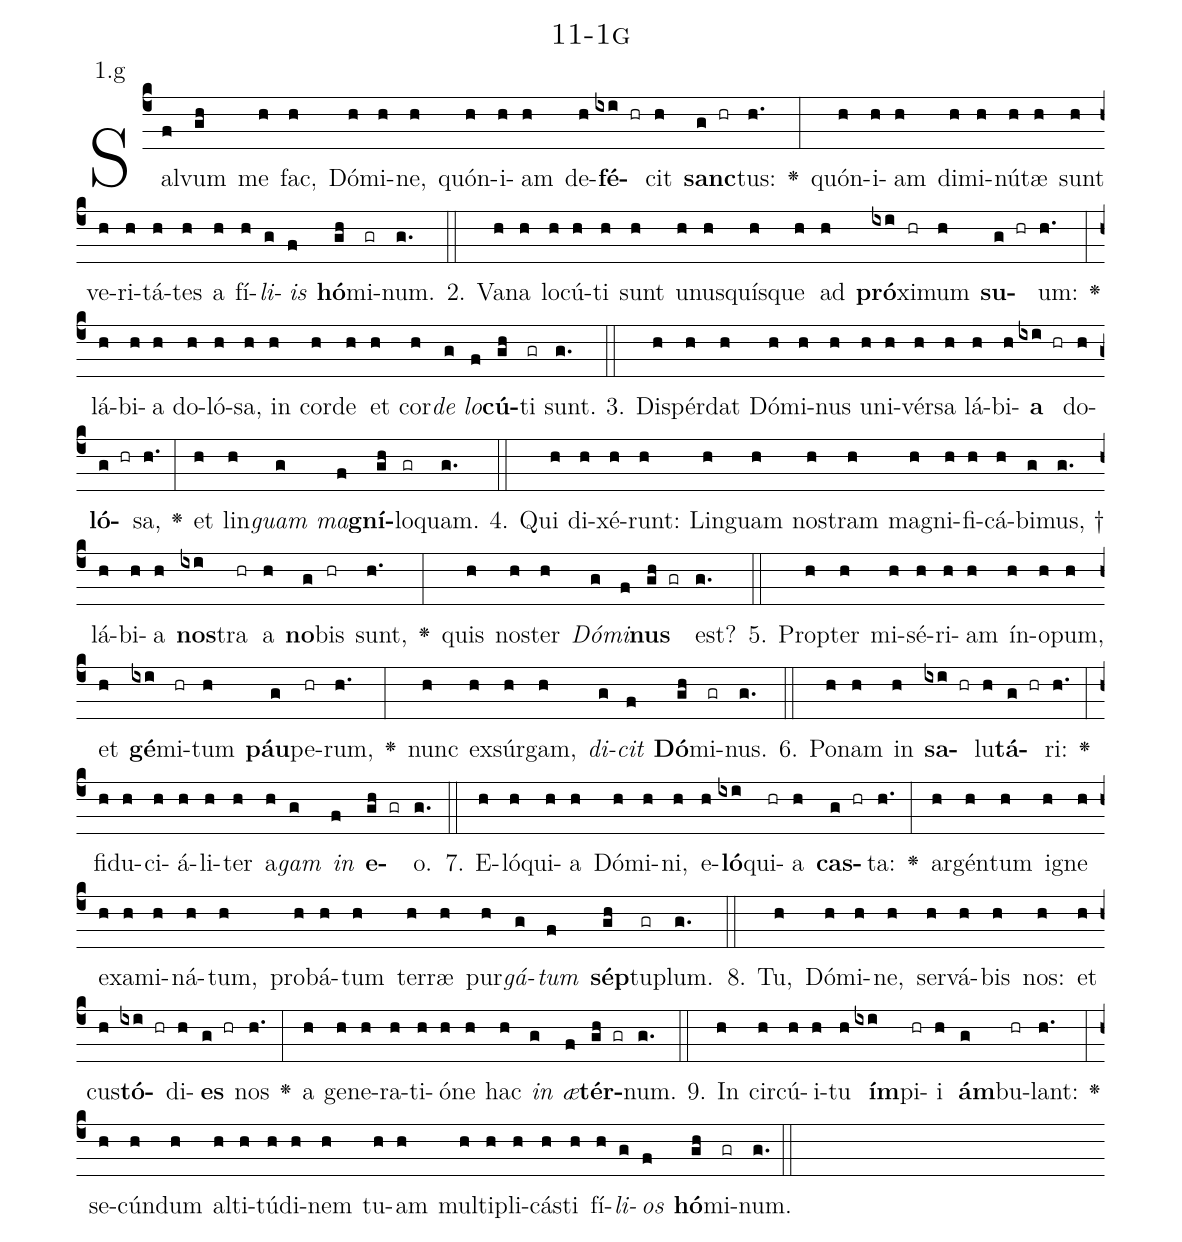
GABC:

name: 11-1g;
annotation: 1.g;
%%
(c4)Sal(f)vum(gh) me(h) fac,(h) Dó(h)mi(h)ne,(h) quón(h)i(h)am(h) de(h)<b>fé</b>(ixi hr)cit(h) <b>sanc</b>(g hr)tus:(h.) <v>\greheightstar</v>(:) quón(h)i(h)am(h) di(h)mi(h)nú(h)tæ(h) sunt(h) ve(h)ri(h)tá(h)tes(h) a(h) fí(h)<i>li</i>(g)<i>is</i>(f) <b>hó</b>(gh)mi(gr)num.(g.) (::)
2. Va(h)na(h) lo(h)cú(h)ti(h) sunt(h) u(h)nus(h)quís(h)que(h) ad(h) <b>pró</b>(ixi)xi(hr)mum(h) <b>su</b>(g hr)um:(h.) <v>\greheightstar</v>(:) lá(h)bi(h)a(h) do(h)ló(h)sa,(h) in(h) cor(h)de(h) et(h) cor(h)<i>de</i>(g) <i>lo</i>(f)<b>cú</b>(gh)ti(gr) sunt.(g.) (::)
3. Dis(h)pér(h)dat(h) Dó(h)mi(h)nus(h) u(h)ni(h)vér(h)sa(h) lá(h)bi(h)<b>a</b>(ixi hr) do(h)<b>ló</b>(g hr)sa,(h.) <v>\greheightstar</v>(:) et(h) lin(h)<i>guam</i>(g) <i>ma</i>(f)<b>gní</b>(gh)lo(gr)quam.(g.) (::)
4. Qui(h) di(h)xé(h)runt:(h) Lin(h)guam(h) nos(h)tram(h) ma(h)gni(h)fi(h)cá(h)bi(g)mus, †(g.) lá(h)bi(h)a(h) <b>nos</b>(ixi)tra(hr) a(h) <b>no</b>(g)bis(hr) sunt,(h.) <v>\greheightstar</v>(:) quis(h) nos(h)ter(h) <i>Dó</i>(g)<i>mi</i>(f)<b>nus</b>(gh gr) est?(g.) (::)
5. Prop(h)ter(h) mi(h)sé(h)ri(h)am(h) ín(h)o(h)pum,(h) et(h) <b>gé</b>(ixi)mi(hr)tum(h) <b>páu</b>(g)pe(hr)rum,(h.) <v>\greheightstar</v>(:) nunc(h) ex(h)súr(h)gam,(h) <i>di</i>(g)<i>cit</i>(f) <b>Dó</b>(gh)mi(gr)nus.(g.) (::)
6. Po(h)nam(h) in(h) <b>sa</b>(ixi hr)lu(h)<b>tá</b>(g hr)ri:(h.) <v>\greheightstar</v>(:) fi(h)du(h)ci(h)á(h)li(h)ter(h) a(h)<i>gam</i>(g) <i>in</i>(f) <b>e</b>(gh gr)o.(g.) (::)
7. E(h)ló(h)qui(h)a(h) Dó(h)mi(h)ni,(h) e(h)<b>ló</b>(ixi)qui(hr)a(h) <b>cas</b>(g hr)ta:(h.) <v>\greheightstar</v>(:) ar(h)gén(h)tum(h) i(h)gne(h) ex(h)a(h)mi(h)ná(h)tum,(h) pro(h)bá(h)tum(h) ter(h)ræ(h) pur(h)<i>gá</i>(g)<i>tum</i>(f) <b>sép</b>(gh)tu(gr)plum.(g.) (::)
8. Tu,(h) Dó(h)mi(h)ne,(h) ser(h)vá(h)bis(h) nos:(h) et(h) cus(h)<b>tó</b>(ixi hr)di(h)<b>es</b>(g hr) nos(h.) <v>\greheightstar</v>(:) a(h) ge(h)ne(h)ra(h)ti(h)ó(h)ne(h) hac(h) <i>in</i>(g) <i>æ</i>(f)<b>tér</b>(gh gr)num.(g.) (::)
9. In(h) cir(h)cú(h)i(h)tu(h) <b>ím</b>(ixi)pi(hr)i(h) <b>ám</b>(g)bu(hr)lant:(h.) <v>\greheightstar</v>(:) se(h)cún(h)dum(h) al(h)ti(h)tú(h)di(h)nem(h) tu(h)am(h) mul(h)ti(h)pli(h)cás(h)ti(h) fí(h)<i>li</i>(g)<i>os</i>(f) <b>hó</b>(gh)mi(gr)num.(g.) (::)
